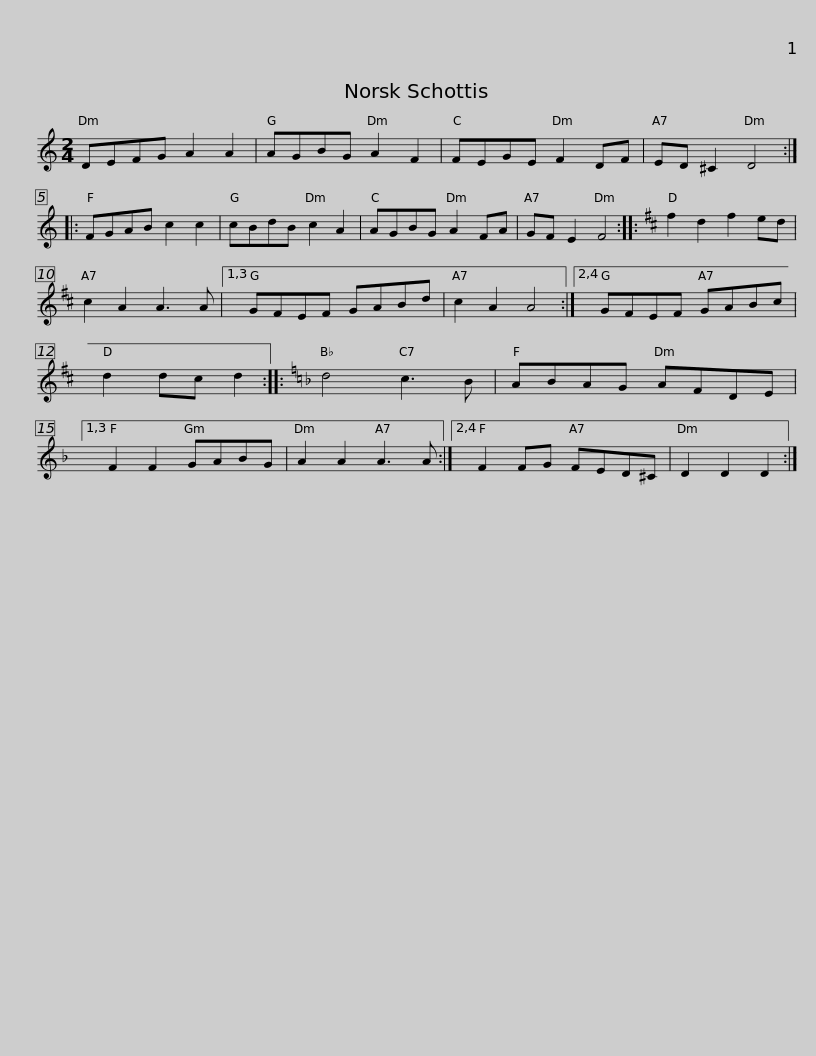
X:1
L:1/8
M:2/4
I:linebreak $
K:C
V:1 treble
V:1
 DEFG A2 A2 | AGBG A2 F2 | FEGE F2 DF | ED ^C2 D4 :: FGAB c2 c2 | %5
 cBdB c2 A2 | AGBG A2 FA |$ GF E2 F4 ::[K:D] f2 d2 f2 ed | c2 A2 A3 A |1,3 %10
 GFEF GABd | c2 A2 A4 :|2,4 GFEF GABc | d2 dc d2 ::$[K:Dmin] d4 c3 B | %15
 ABAG AFDE |1,3 F2 F2 GABG | A2 A2 A3 A :|2,4 F2 FG FED^C | D2 D2 D2 :| %20
